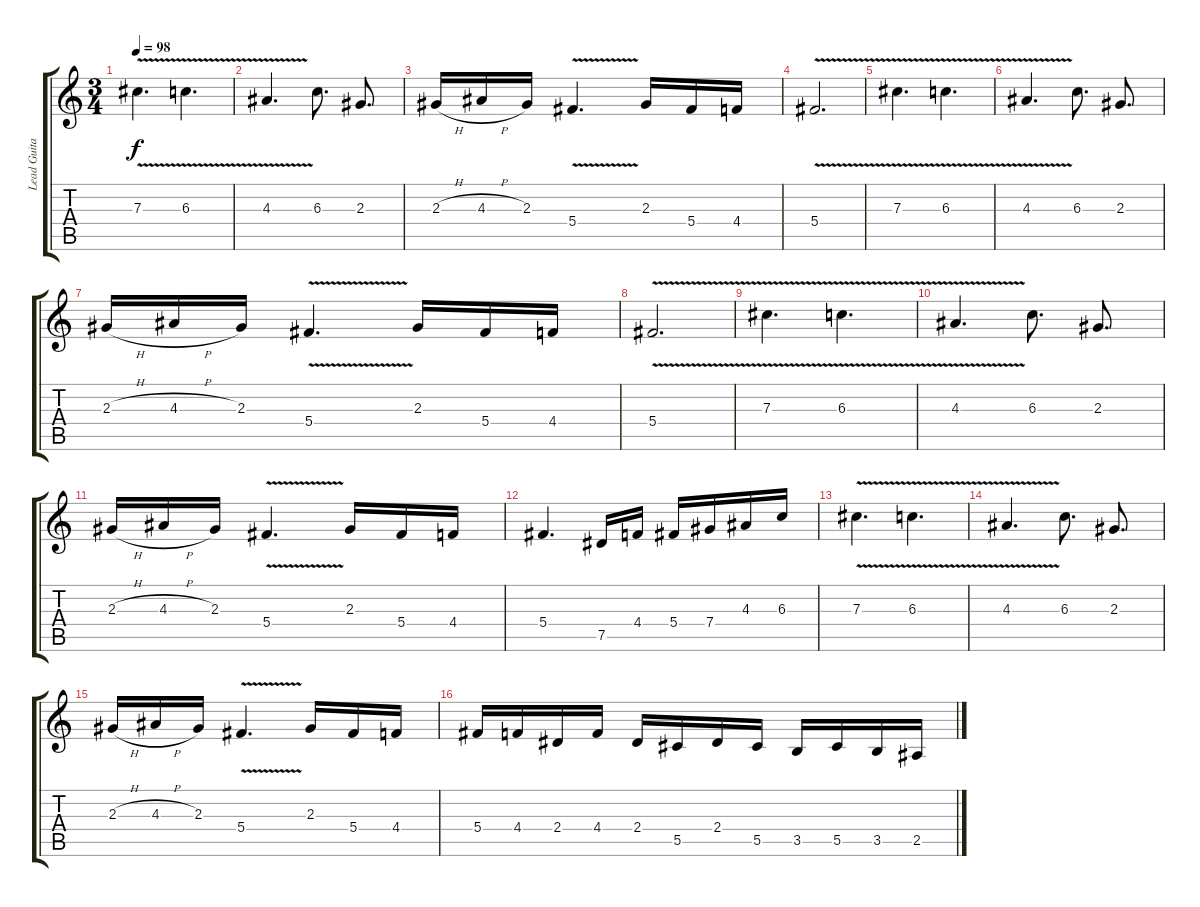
\track ("Lead Guitar 2" "Lead Guita") {instrument distortionguitar}
\staff {score tabs}
\tuning (Eb4 Bb3 Gb3 Db3 Ab2 Eb2) {hide}
\ts (3 4)
\tempo 98
\clef g2
\ks c
7.3{v}.4{d dy f volume 14 instrument distortionguitar} 6.3{v}.4{d} |
4.3{v}.4{d} 6.3.8{d} 2.3.8{d} |
2.3{h}.16 4.3{h}.16 2.3.16 5.4{v}.4{d} 2.3.16 5.4.16 4.4.16 |
5.4{v}.2{d} |
7.3{v}.4{d} 6.3{v}.4{d} |
4.3{v}.4{d} 6.3.8{d} 2.3.8{d} |
2.3{h}.16 4.3{h}.16 2.3.16 5.4{v}.4{d} 2.3.16 5.4.16 4.4.16 |
5.4{v}.2{d} |
7.3{v}.4{d} 6.3{v}.4{d} |
4.3{v}.4{d} 6.3.8{d} 2.3.8{d} |
2.3{h}.16 4.3{h}.16 2.3.16 5.4{v}.4{d} 2.3.16 5.4.16 4.4.16 |
5.4.4{d} 7.5.16 4.4.16 5.4.16 7.4.16 4.3.16 6.3.16 |
7.3{v}.4{d} 6.3{v}.4{d} |
4.3{v}.4{d} 6.3.8{d} 2.3.8{d} |
2.3{h}.16 4.3{h}.16 2.3.16 5.4{v}.4{d} 2.3.16 5.4.16 4.4.16 |
5.4.16 4.4.16 2.4.16 4.4.16 2.4.16 5.5.16 2.4.16 5.5.16 3.5.16 5.5.16 3.5.16 2.5.16
